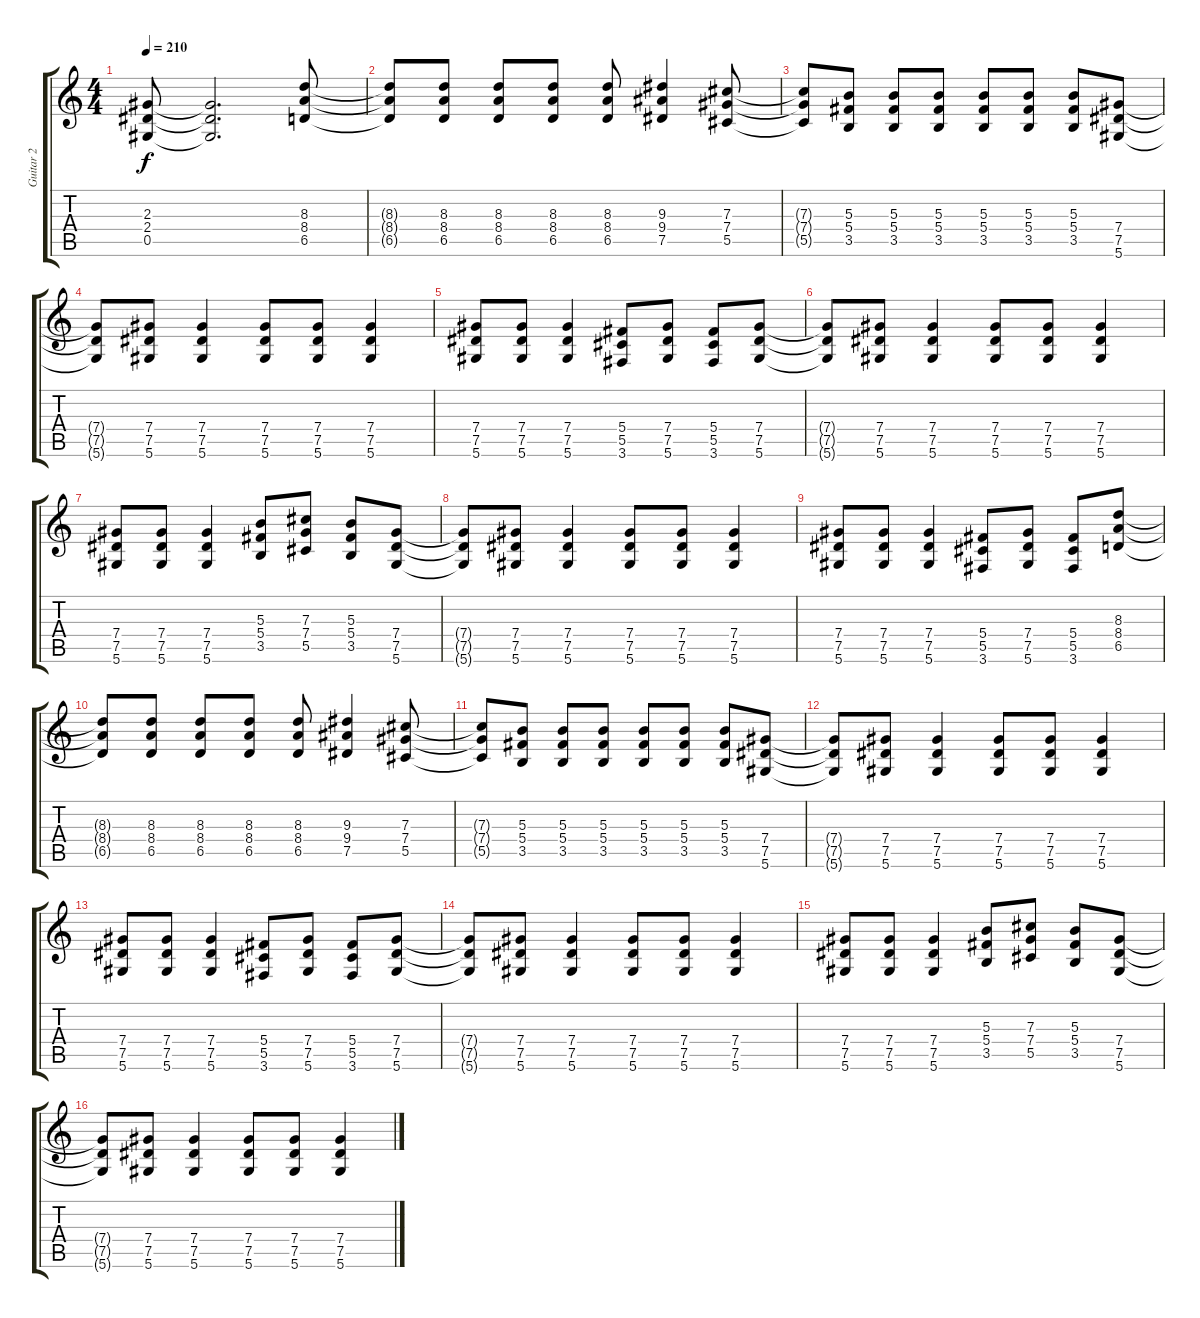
\track ("Guitar 2" "Guitar 2") {instrument distortionguitar}
\staff {score tabs}
\tuning (Eb4 Bb3 Gb3 Db3 Ab2 Eb2) {hide}
\ts (4 4)
\tempo 210
\clef g2
\ks c
(2.3{t} 2.4{t} 0.5{t}).8{dy f} (2.3{t} 2.4{t} 0.5{t}).2{d} (8.3 8.4 6.5).8 |
(8.3{t} 8.4{t} 6.5{t}).8 (8.3 8.4 6.5).8 (8.3 8.4 6.5).8 (8.3 8.4 6.5).8 (8.3 8.4 6.5).8 (9.3 9.4 7.5).4 (7.3 7.4 5.5).8 |
(7.3{t} 7.4{t} 5.5{t}).8 (5.3 5.4 3.5).8 (5.3 5.4 3.5).8 (5.3 5.4 3.5).8 (5.3 5.4 3.5).8 (5.3 5.4 3.5).8 (5.3 5.4 3.5).8 (7.4 7.5 5.6).8 |
(7.4{t} 7.5{t} 5.6{t}).8 (7.4 7.5 5.6).8 (7.4 7.5 5.6).4 (7.4 7.5 5.6).8 (7.4 7.5 5.6).8 (7.4 7.5 5.6).4 |
(7.4 7.5 5.6).8 (7.4 7.5 5.6).8 (7.4 7.5 5.6).4 (5.4 5.5 3.6).8 (7.4 7.5 5.6).8 (5.4 5.5 3.6).8 (7.4 7.5 5.6).8 |
(7.4{t} 7.5{t} 5.6{t}).8 (7.4 7.5 5.6).8 (7.4 7.5 5.6).4 (7.4 7.5 5.6).8 (7.4 7.5 5.6).8 (7.4 7.5 5.6).4 |
(7.4 7.5 5.6).8 (7.4 7.5 5.6).8 (7.4 7.5 5.6).4 (5.3 5.4 3.5).8 (7.3 7.4 5.5).8 (5.3 5.4 3.5).8 (7.4 7.5 5.6).8 |
(7.4{t} 7.5{t} 5.6{t}).8 (7.4 7.5 5.6).8 (7.4 7.5 5.6).4 (7.4 7.5 5.6).8 (7.4 7.5 5.6).8 (7.4 7.5 5.6).4 |
(7.4 7.5 5.6).8 (7.4 7.5 5.6).8 (7.4 7.5 5.6).4 (5.4 5.5 3.6).8 (7.4 7.5 5.6).8 (5.4 5.5 3.6).8 (8.3 8.4 6.5).8 |
(8.3{t} 8.4{t} 6.5{t}).8 (8.3 8.4 6.5).8 (8.3 8.4 6.5).8 (8.3 8.4 6.5).8 (8.3 8.4 6.5).8 (9.3 9.4 7.5).4 (7.3 7.4 5.5).8 |
(7.3{t} 7.4{t} 5.5{t}).8 (5.3 5.4 3.5).8 (5.3 5.4 3.5).8 (5.3 5.4 3.5).8 (5.3 5.4 3.5).8 (5.3 5.4 3.5).8 (5.3 5.4 3.5).8 (7.4 7.5 5.6).8 |
(7.4{t} 7.5{t} 5.6{t}).8 (7.4 7.5 5.6).8 (7.4 7.5 5.6).4 (7.4 7.5 5.6).8 (7.4 7.5 5.6).8 (7.4 7.5 5.6).4 |
(7.4 7.5 5.6).8 (7.4 7.5 5.6).8 (7.4 7.5 5.6).4 (5.4 5.5 3.6).8 (7.4 7.5 5.6).8 (5.4 5.5 3.6).8 (7.4 7.5 5.6).8 |
(7.4{t} 7.5{t} 5.6{t}).8 (7.4 7.5 5.6).8 (7.4 7.5 5.6).4 (7.4 7.5 5.6).8 (7.4 7.5 5.6).8 (7.4 7.5 5.6).4 |
(7.4 7.5 5.6).8 (7.4 7.5 5.6).8 (7.4 7.5 5.6).4 (5.3 5.4 3.5).8 (7.3 7.4 5.5).8 (5.3 5.4 3.5).8 (7.4 7.5 5.6).8 |
(7.4{t} 7.5{t} 5.6{t}).8 (7.4 7.5 5.6).8 (7.4 7.5 5.6).4 (7.4 7.5 5.6).8 (7.4 7.5 5.6).8 (7.4 7.5 5.6).4
